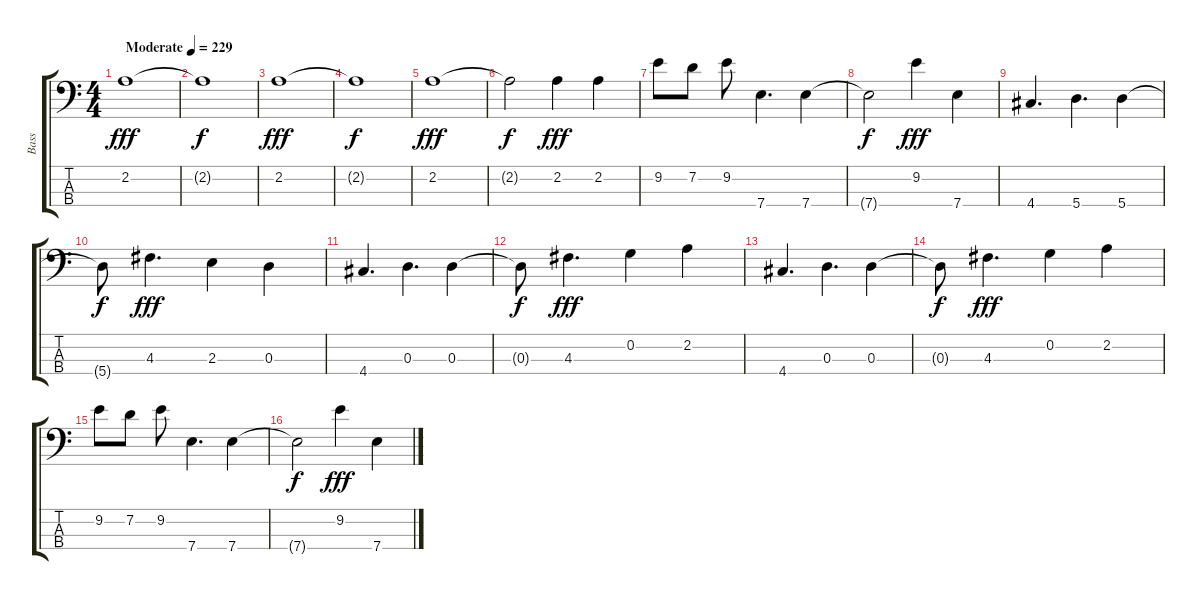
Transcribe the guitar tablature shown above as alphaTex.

\track ("Bass" "Bass") {instrument electricbassfinger}
\staff {score tabs}
\tuning (C-1 G2 D2 A1) {hide}
\ts (4 4)
\tempo (229 "Moderate")
\clef f4
\ks c
2.2.1{dy fff instrument electricbassfinger} |
2.2{t}.1{dy f} |
2.2.1{dy fff} |
2.2{t}.1{dy f} |
2.2.1{dy fff} |
2.2{t}.2{dy f} 2.2.4{dy fff} 2.2.4 |
9.2.8 7.2.8 9.2.8 7.4.4{d} 7.4.4 |
7.4{t}.2{dy f} 9.2.4{dy fff} 7.4.4 |
4.4.4{d} 5.4.4{d} 5.4.4 |
5.4{t}.8{dy f} 4.3.4{d dy fff} 2.3.4 0.3.4 |
4.4.4{d} 0.3.4{d} 0.3.4 |
0.3{t}.8{dy f} 4.3.4{d dy fff} 0.2.4 2.2.4 |
4.4.4{d} 0.3.4{d} 0.3.4 |
0.3{t}.8{dy f} 4.3.4{d dy fff} 0.2.4 2.2.4 |
9.2.8 7.2.8 9.2.8 7.4.4{d} 7.4.4 |
7.4{t}.2{dy f} 9.2.4{dy fff} 7.4.4
